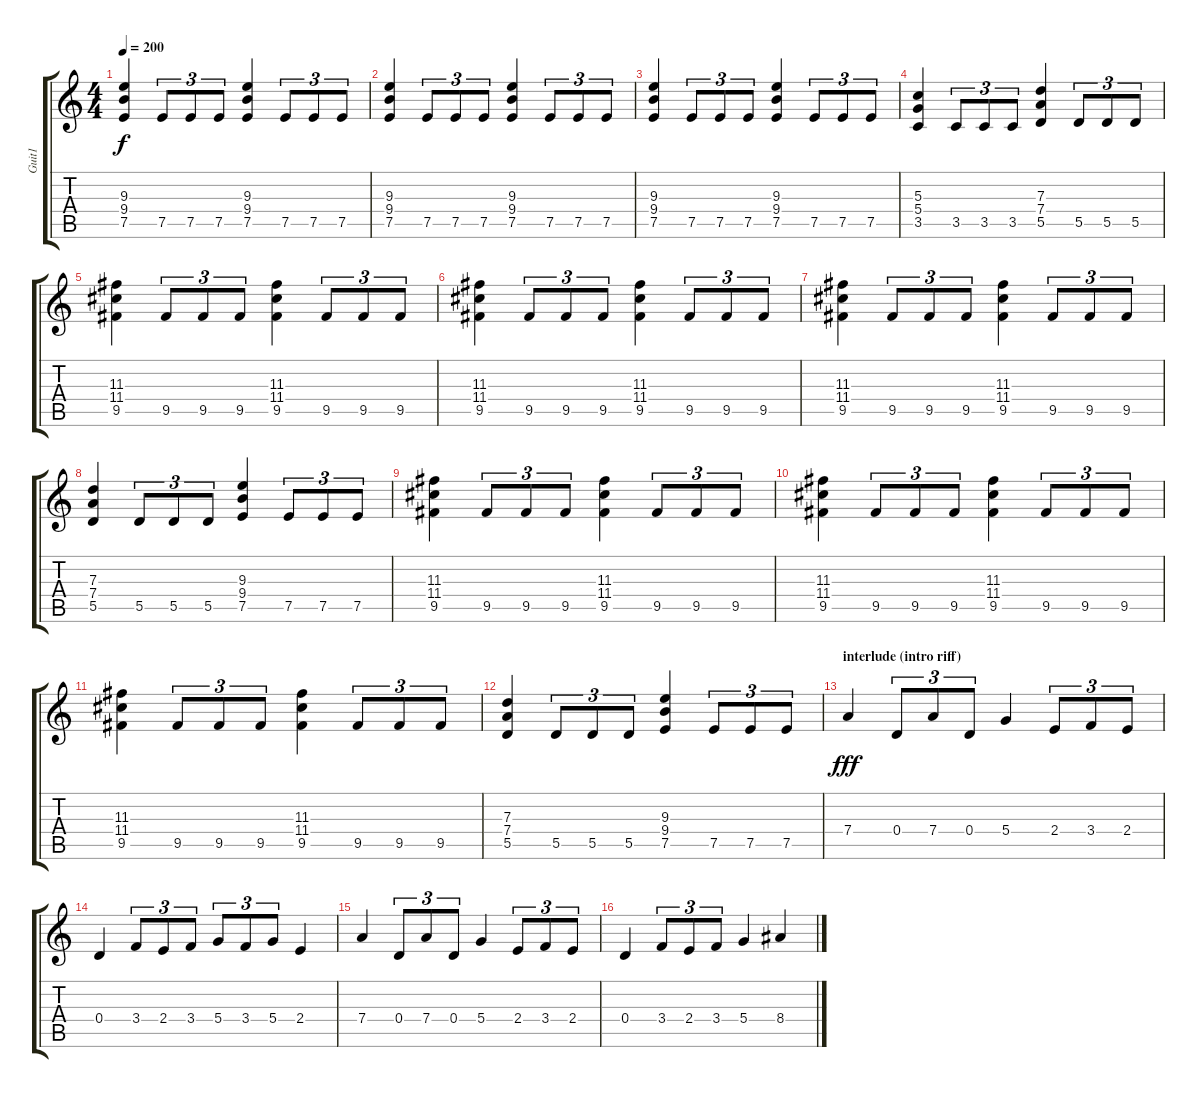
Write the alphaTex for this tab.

\track ("Guit1" "Guit1") {instrument overdrivenguitar}
\staff {score tabs}
\tuning (E4 B3 G3 D3 A2 E2) {hide}
\ts (4 4)
\tempo 200
\clef g2
\ks c
(9.3 9.4 7.5).4{dy f} 7.5.8{tu (3 2)} 7.5.8{tu (3 2)} 7.5.8{tu (3 2)} (9.3 9.4 7.5).4 7.5.8{tu (3 2)} 7.5.8{tu (3 2)} 7.5.8{tu (3 2)} |
(9.3 9.4 7.5).4 7.5.8{tu (3 2)} 7.5.8{tu (3 2)} 7.5.8{tu (3 2)} (9.3 9.4 7.5).4 7.5.8{tu (3 2)} 7.5.8{tu (3 2)} 7.5.8{tu (3 2)} |
(9.3 9.4 7.5).4 7.5.8{tu (3 2)} 7.5.8{tu (3 2)} 7.5.8{tu (3 2)} (9.3 9.4 7.5).4 7.5.8{tu (3 2)} 7.5.8{tu (3 2)} 7.5.8{tu (3 2)} |
(5.3 5.4 3.5).4 3.5.8{tu (3 2)} 3.5.8{tu (3 2)} 3.5.8{tu (3 2)} (7.3 7.4 5.5).4 5.5.8{tu (3 2)} 5.5.8{tu (3 2)} 5.5.8{tu (3 2)} |
(11.3 11.4 9.5).4 9.5.8{tu (3 2)} 9.5.8{tu (3 2)} 9.5.8{tu (3 2)} (11.3 11.4 9.5).4 9.5.8{tu (3 2)} 9.5.8{tu (3 2)} 9.5.8{tu (3 2)} |
(11.3 11.4 9.5).4 9.5.8{tu (3 2)} 9.5.8{tu (3 2)} 9.5.8{tu (3 2)} (11.3 11.4 9.5).4 9.5.8{tu (3 2)} 9.5.8{tu (3 2)} 9.5.8{tu (3 2)} |
(11.3 11.4 9.5).4 9.5.8{tu (3 2)} 9.5.8{tu (3 2)} 9.5.8{tu (3 2)} (11.3 11.4 9.5).4 9.5.8{tu (3 2)} 9.5.8{tu (3 2)} 9.5.8{tu (3 2)} |
(7.3 7.4 5.5).4 5.5.8{tu (3 2)} 5.5.8{tu (3 2)} 5.5.8{tu (3 2)} (9.3 9.4 7.5).4 7.5.8{tu (3 2)} 7.5.8{tu (3 2)} 7.5.8{tu (3 2)} |
(11.3 11.4 9.5).4 9.5.8{tu (3 2)} 9.5.8{tu (3 2)} 9.5.8{tu (3 2)} (11.3 11.4 9.5).4 9.5.8{tu (3 2)} 9.5.8{tu (3 2)} 9.5.8{tu (3 2)} |
(11.3 11.4 9.5).4 9.5.8{tu (3 2)} 9.5.8{tu (3 2)} 9.5.8{tu (3 2)} (11.3 11.4 9.5).4 9.5.8{tu (3 2)} 9.5.8{tu (3 2)} 9.5.8{tu (3 2)} |
(11.3 11.4 9.5).4 9.5.8{tu (3 2)} 9.5.8{tu (3 2)} 9.5.8{tu (3 2)} (11.3 11.4 9.5).4 9.5.8{tu (3 2)} 9.5.8{tu (3 2)} 9.5.8{tu (3 2)} |
(7.3 7.4 5.5).4 5.5.8{tu (3 2)} 5.5.8{tu (3 2)} 5.5.8{tu (3 2)} (9.3 9.4 7.5).4 7.5.8{tu (3 2)} 7.5.8{tu (3 2)} 7.5.8{tu (3 2)} |
\section ("" "interlude (intro riff)")
7.4.4{dy fff} 0.4.8{tu (3 2)} 7.4.8{tu (3 2)} 0.4.8{tu (3 2)} 5.4.4 2.4.8{tu (3 2)} 3.4.8{tu (3 2)} 2.4.8{tu (3 2)} |
0.4.4 3.4.8{tu (3 2)} 2.4.8{tu (3 2)} 3.4.8{tu (3 2)} 5.4.8{tu (3 2)} 3.4.8{tu (3 2)} 5.4.8{tu (3 2)} 2.4.4 |
7.4.4 0.4.8{tu (3 2)} 7.4.8{tu (3 2)} 0.4.8{tu (3 2)} 5.4.4 2.4.8{tu (3 2)} 3.4.8{tu (3 2)} 2.4.8{tu (3 2)} |
0.4.4 3.4.8{tu (3 2)} 2.4.8{tu (3 2)} 3.4.8{tu (3 2)} 5.4.4 8.4.4
